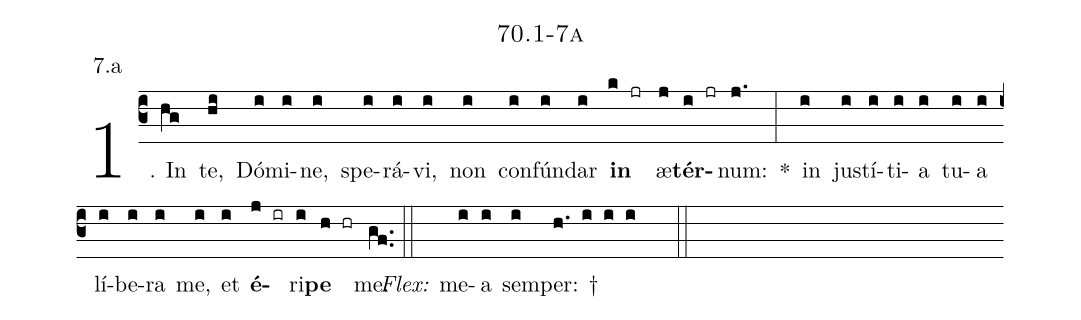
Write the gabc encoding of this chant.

name: 70.1-7a;
annotation: 7.a;
%%
(c3)1. In(hg) te,(hi) Dó(i)mi(i)ne,(i) spe(i)rá(i)vi,(i) non(i) con(i)fún(i)dar(i) <b>in</b>(k jr) æ(j)<b>tér</b>(i jr)num:(j.) *(:) in(i) jus(i)tí(i)ti(i)a(i) tu(i)a(i) lí(i)be(i)ra(i) me,(i) et(i) <b>é</b>(j ir)ri(i)<b>pe</b>(h hr) me.(gf..) (::)
<i>Flex:</i>()  me(i)a(i) sem(i)per: †(h. i i i  ::)
